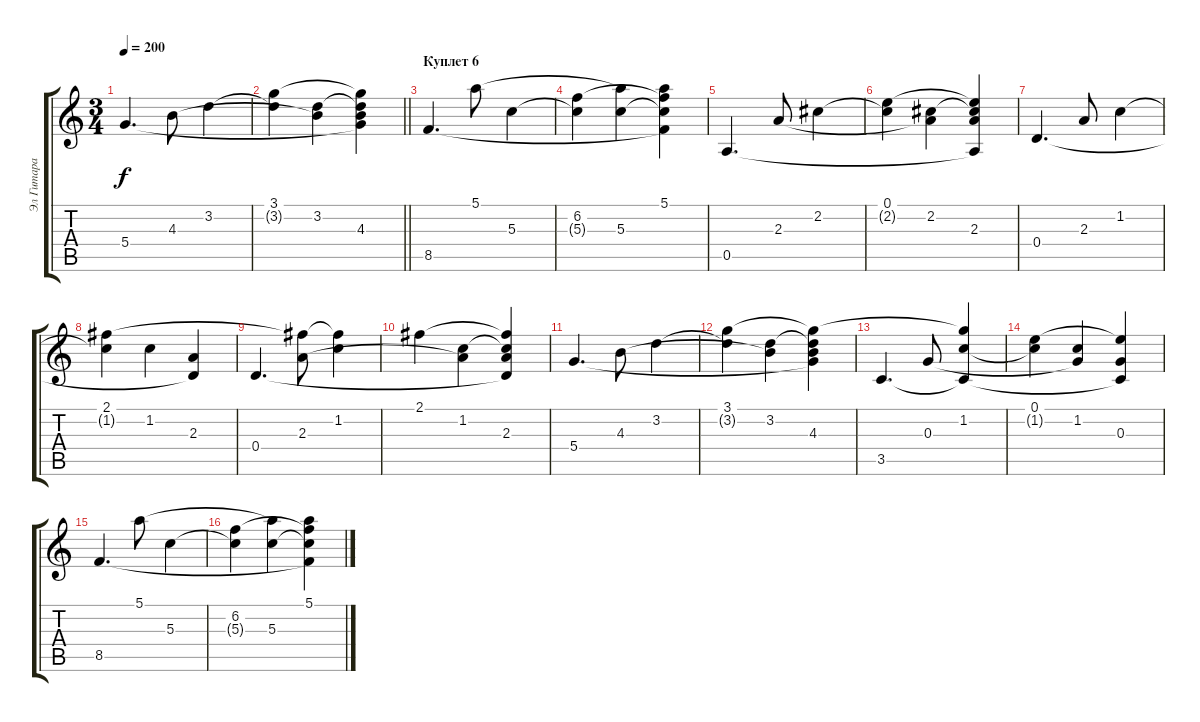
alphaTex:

\track ("Эл Гитара" "Эл Гитара") {instrument electricguitarjazz}
\staff {score tabs}
\tuning (E4 B3 G3 D3 A2 E2) {hide}
\ts (3 4)
\tempo 200
\clef g2
\ks c
5.4.4{d dy f} 4.3.8 3.2.4 |
\barLineRight lightlight
(3.1 3.2{t}).4 (3.2 4.3{t}).4 (3.1{t} 3.2{t} 4.3 5.4{t}).4 |
\section ("" "Куплет 6")
8.5.4{d} 5.1.8 5.3.4 |
(6.2 5.3{t}).4 (5.1{t} 5.3).4 (5.1 6.2{t} 5.3{t} 8.5{t}).4 |
0.5.4{d} 2.3.8 2.2.4 |
(0.1 2.2{t}).4 (2.2 2.3{t}).4 (0.1{t} 2.2{t} 2.3 0.5{t}).4 |
0.4.4{d} 2.3.8 1.2.4 |
(2.1 1.2{t}).4 1.2.4 (2.3 0.4{t}).4 |
0.4.4{d} (2.1{t} 2.3).8 (2.1{t} 1.2).4 |
2.1.4 (1.2 2.3{t}).4 (2.1{t} 1.2{t} 2.3 0.4{t}).4 |
5.4.4{d} 4.3.8 3.2.4 |
(3.1 3.2{t}).4 (3.2 4.3{t}).4 (3.1{t} 3.2{t} 4.3 5.4{t}).4 |
3.5.4{d} 0.3.8 (3.1{t} 1.2 3.5{t}).4 |
(0.1 1.2{t}).4 (1.2 0.3{t}).4 (0.1{t} 0.3 3.5{t}).4 |
8.5.4{d} 5.1.8 5.3.4 |
(6.2 5.3{t}).4 (5.1{t} 5.3).4 (5.1 6.2{t} 5.3{t} 8.5{t}).4
